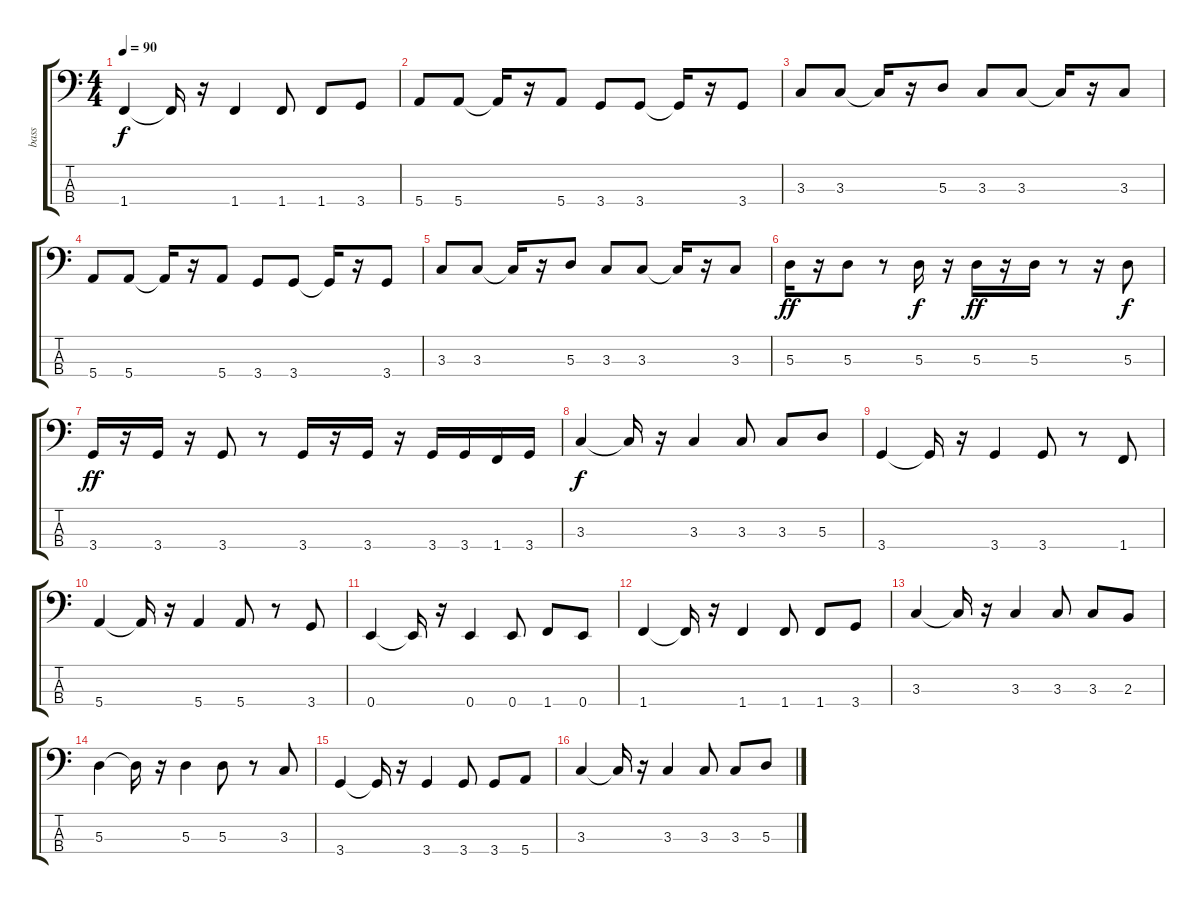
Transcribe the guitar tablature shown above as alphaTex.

\track ("bass" "bass") {instrument electricbassfinger}
\staff {score tabs}
\tuning (G2 D2 A1 E1) {hide}
\ts (4 4)
\tempo 90
\clef f4
\ks c
1.4.4{dy f} 1.4{t}.16 r.16 1.4.4 1.4.8 1.4.8 3.4.8 |
5.4.8 5.4.8 5.4{t}.16 r.16 5.4.8 3.4.8 3.4.8 3.4{t}.16 r.16 3.4.8 |
3.3.8 3.3.8 3.3{t}.16 r.16 5.3.8 3.3.8 3.3.8 3.3{t}.16 r.16 3.3.8 |
5.4.8 5.4.8 5.4{t}.16 r.16 5.4.8 3.4.8 3.4.8 3.4{t}.16 r.16 3.4.8 |
3.3.8 3.3.8 3.3{t}.16 r.16 5.3.8 3.3.8 3.3.8 3.3{t}.16 r.16 3.3.8 |
5.3.16{dy ff} r.16 5.3.8 r.8 5.3.16{dy f} r.16 5.3.16{dy ff} r.16 5.3.16 r.8 r.16 5.3.8{dy f} |
3.4.16{dy ff} r.16 3.4.16 r.16 3.4.8 r.8 3.4.16 r.16 3.4.16 r.16 3.4.16 3.4.16 1.4.16 3.4.16 |
3.3.4{dy f} 3.3{t}.16 r.16 3.3.4 3.3.8 3.3.8 5.3.8 |
3.4.4 3.4{t}.16 r.16 3.4.4 3.4.8 r.8 1.4.8 |
5.4.4 5.4{t}.16 r.16 5.4.4 5.4.8 r.8 3.4.8 |
0.4.4 0.4{t}.16 r.16 0.4.4 0.4.8 1.4.8 0.4.8 |
1.4.4 1.4{t}.16 r.16 1.4.4 1.4.8 1.4.8 3.4.8 |
3.3.4 3.3{t}.16 r.16 3.3.4 3.3.8 3.3.8 2.3.8 |
5.3.4 5.3{t}.16 r.16 5.3.4 5.3.8 r.8 3.3.8 |
3.4.4 3.4{t}.16 r.16 3.4.4 3.4.8 3.4.8 5.4.8 |
3.3.4 3.3{t}.16 r.16 3.3.4 3.3.8 3.3.8 5.3.8
